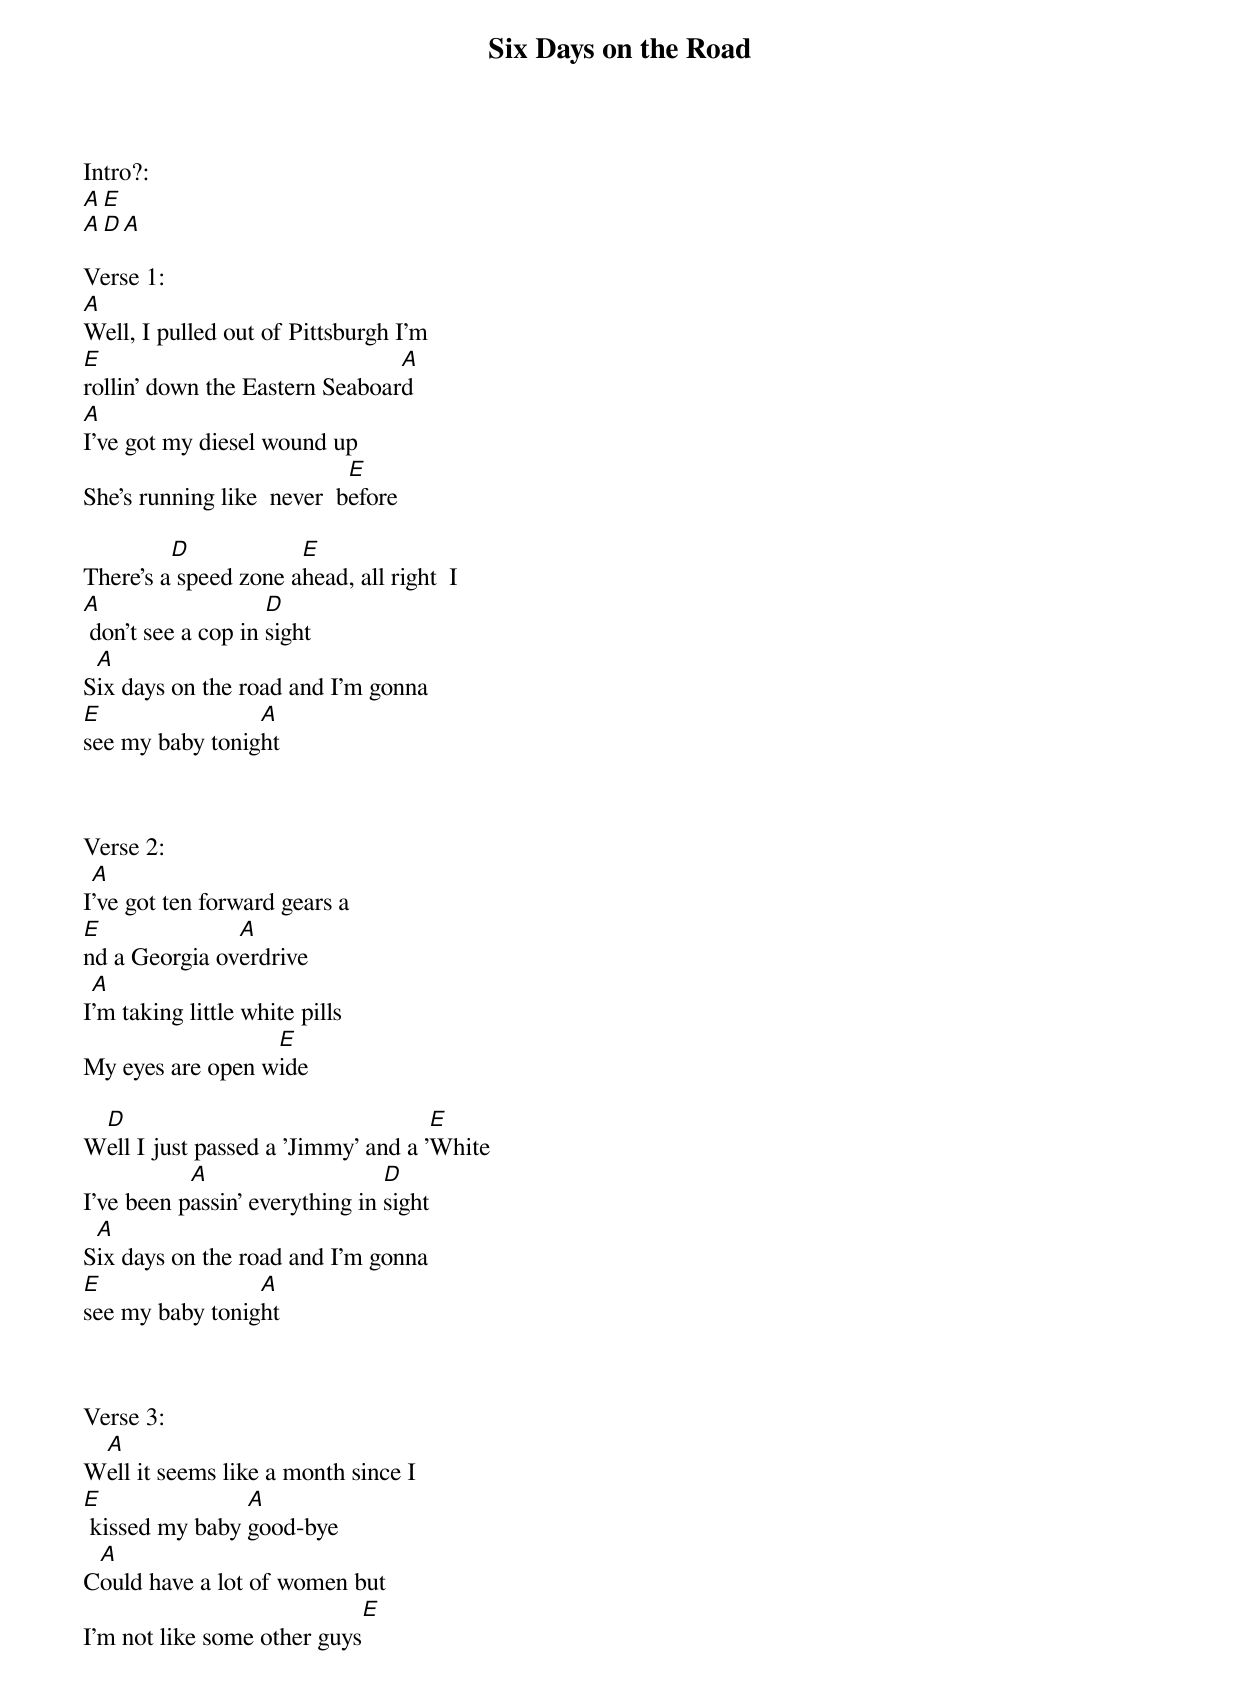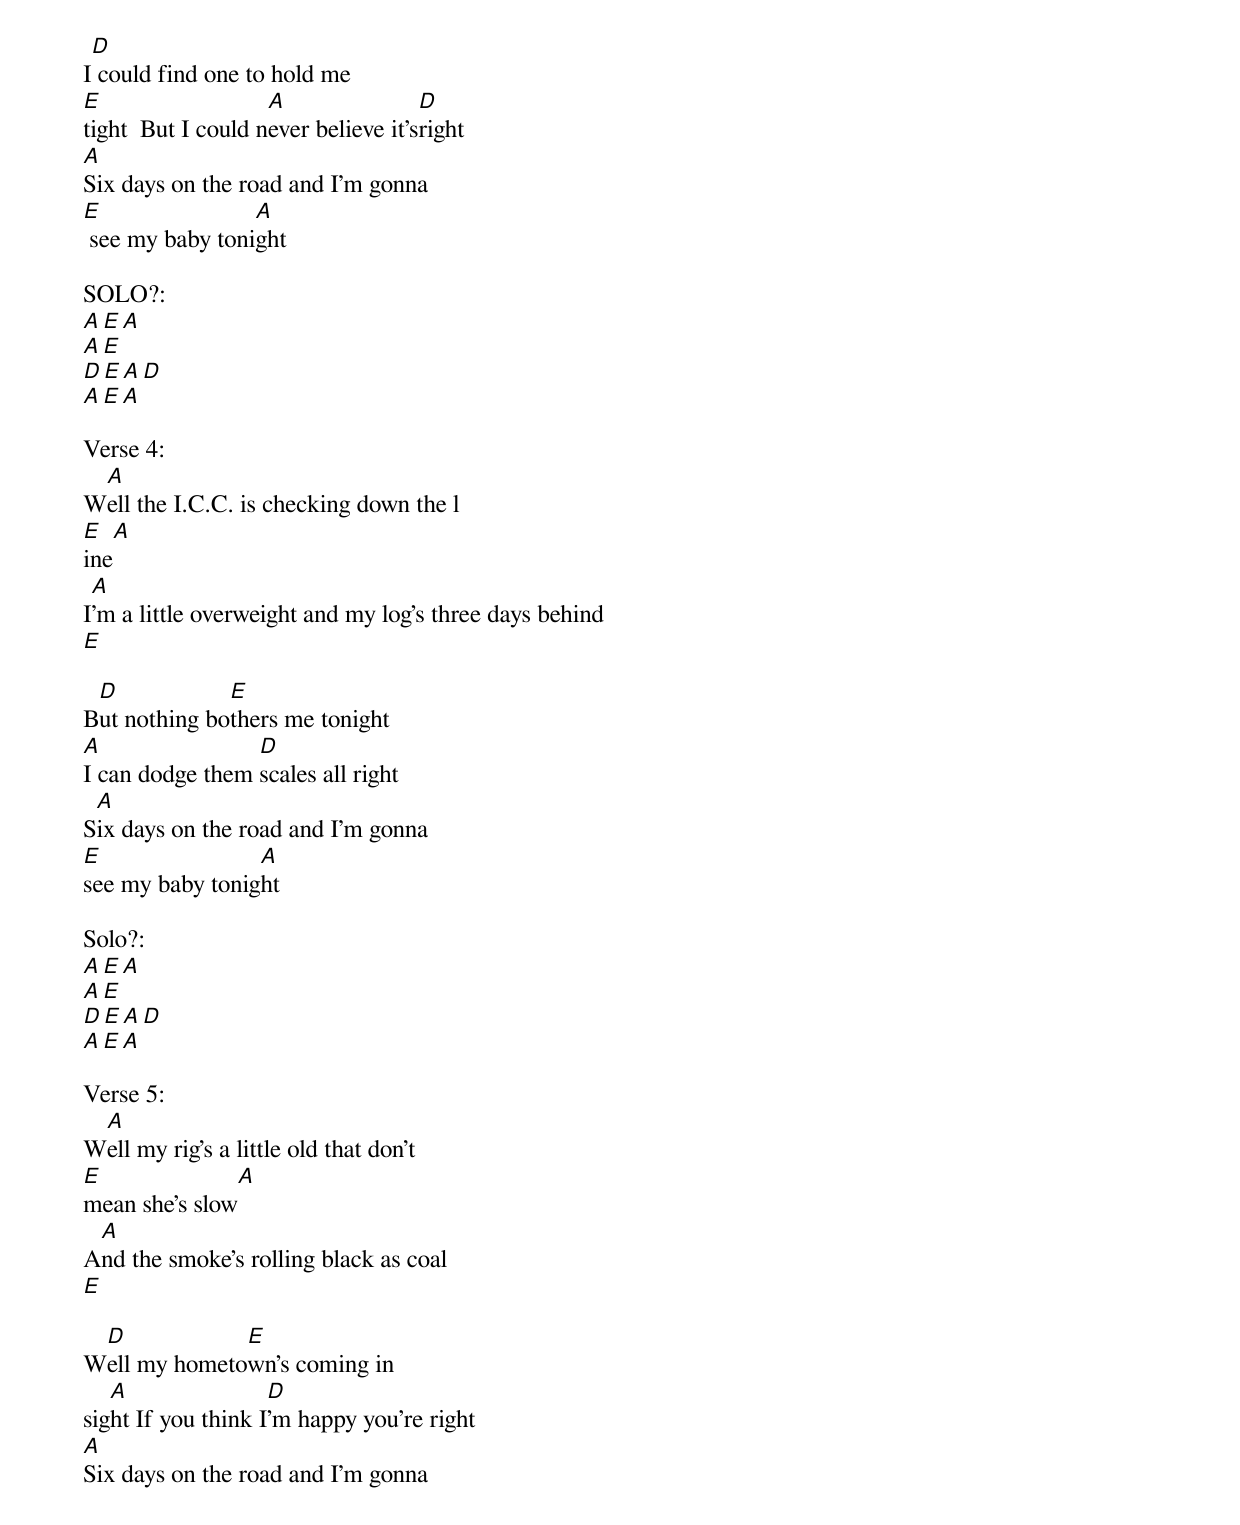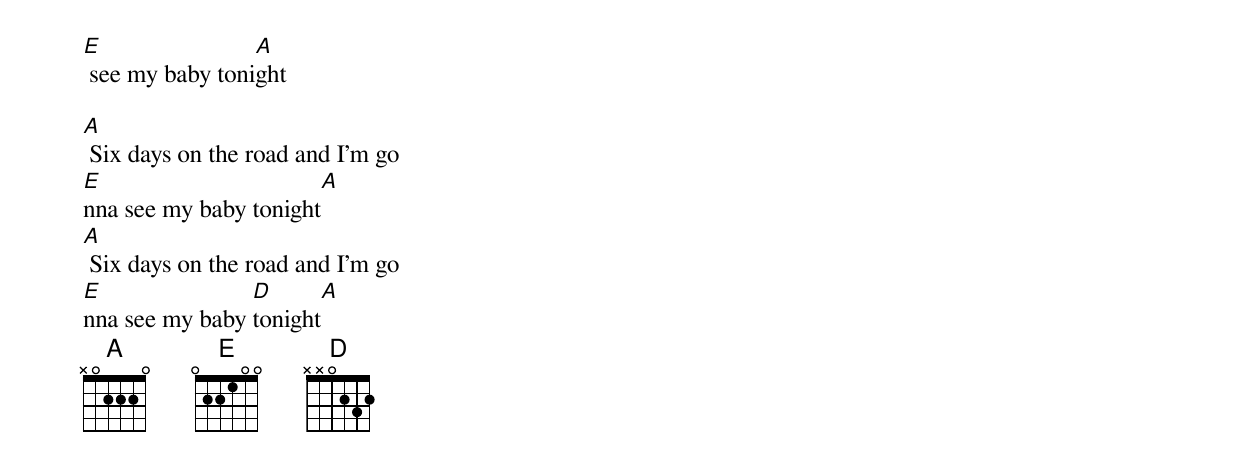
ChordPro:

{title:Six Days on the Road}
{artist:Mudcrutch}
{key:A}
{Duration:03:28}
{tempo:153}

Intro?:
[A E]
[A D A]

Verse 1:
[A]Well, I pulled out of Pittsburgh I’m
[E]rollin' down the Eastern Seaboar[A]d
[A]I've got my diesel wound up
She's running like  never  b[E]efore

There's a[D] speed zone a[E]head, all right  I
[A] don't see a cop in [D]sight
S[A]ix days on the road and I'm gonna
[E]see my baby tonig[A]ht



Verse 2:
I[A]'ve got ten forward gears a
[E]nd a Georgia ov[A]erdrive
I[A]'m taking little white pills
My eyes are open w[E]ide

W[D]ell I just passed a 'Jimmy' and a '[E]White
I've been p[A]assin' everything in [D]sight
S[A]ix days on the road and I'm gonna
[E]see my baby tonig[A]ht



Verse 3:
W[A]ell it seems like a month since I
[E] kissed my baby [A]good-bye
C[A]ould have a lot of women but
I'm not like some other guys[E]

I[D] could find one to hold me
[E]tight  But I could n[A]ever believe it's[D]right
[A]Six days on the road and I'm gonna
[E] see my baby toni[A]ght

SOLO?:
[A E A]
[A E]
[D E A D]
[A E A]

Verse 4:
W[A]ell the I.C.C. is checking down the l
[E]ine[A]
I[A]'m a little overweight and my log's three days behind
[E]

B[D]ut nothing bo[E]thers me tonight
[A]I can dodge them [D]scales all right
S[A]ix days on the road and I'm gonna
[E]see my baby tonig[A]ht

Solo?:
[A E A]
[A E]
[D E A D]
[A E A]

Verse 5:
W[A]ell my rig's a little old that don't
[E]mean she's slow[A]
A[A]nd the smoke's rolling black as coal
[E]

W[D]ell my hometo[E]wn's coming in
sig[A]ht If you think I[D]'m happy you're right
[A]Six days on the road and I'm gonna
[E] see my baby toni[A]ght

[A] Six days on the road and I'm go
[E]nna see my baby tonight[A]
[A] Six days on the road and I'm go
[E]nna see my baby [D]tonight[A]
